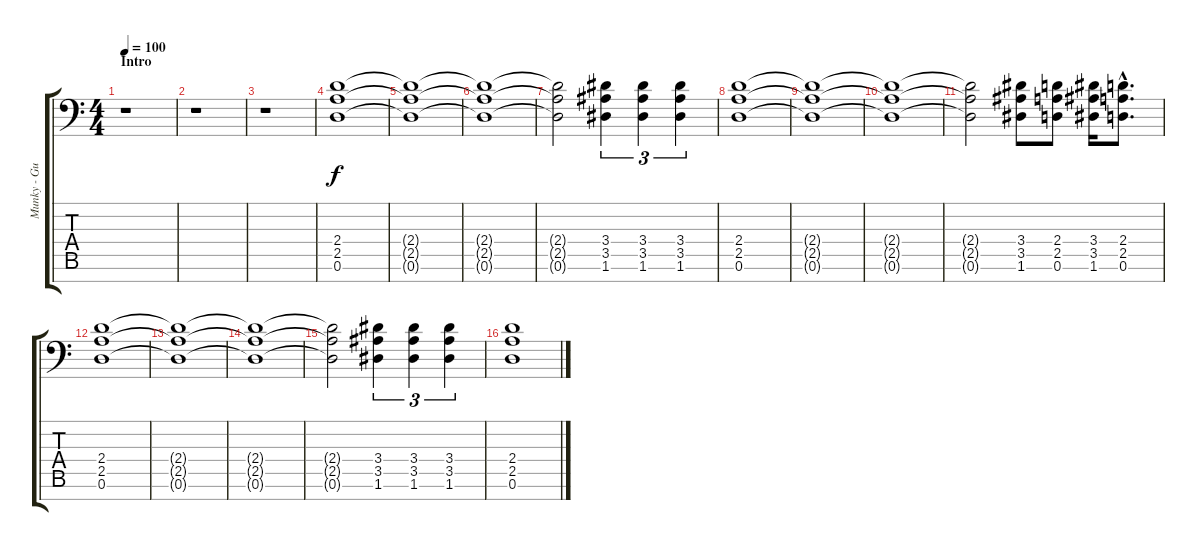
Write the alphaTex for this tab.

\track ("Munky - Guitar" "Munky - Gu") {instrument overdrivenguitar}
\staff {score tabs}
\tuning (D4 A3 F3 C3 G2 D2 A1) {hide}
\ts (4 4)
\section ("" "Intro")
\tempo 100
\tempo 94
\tempo 100
\clef f4
\ks c
r.1{dy f volume 10 balance 3 instrument overdrivenguitar} |
r.1 |
r.1 |
(2.4 2.5 0.6).1 |
(2.4{t} 2.5{t} 0.6{t}).1 |
(2.4{t} 2.5{t} 0.6{t}).1 |
(2.4{t} 2.5{t} 0.6{t}).2 (3.4 3.5 1.6).4{tu (3 2)} (3.4 3.5 1.6).4{tu (3 2)} (3.4 3.5 1.6).4{tu (3 2)} |
(2.4 2.5 0.6).1 |
(2.4{t} 2.5{t} 0.6{t}).1 |
(2.4{t} 2.5{t} 0.6{t}).1 |
(2.4{t} 2.5{t} 0.6{t}).2 (3.4 3.5 1.6).8 (2.4 2.5 0.6).8 (3.4 3.5 1.6).16 (2.4{hac} 2.5{hac} 0.6{hac}).8{d} |
(2.4 2.5 0.6).1 |
(2.4{t} 2.5{t} 0.6{t}).1 |
(2.4{t} 2.5{t} 0.6{t}).1 |
(2.4{t} 2.5{t} 0.6{t}).2 (3.4 3.5 1.6).4{tu (3 2)} (3.4 3.5 1.6).4{tu (3 2)} (3.4 3.5 1.6).4{tu (3 2)} |
(2.4 2.5 0.6).1
